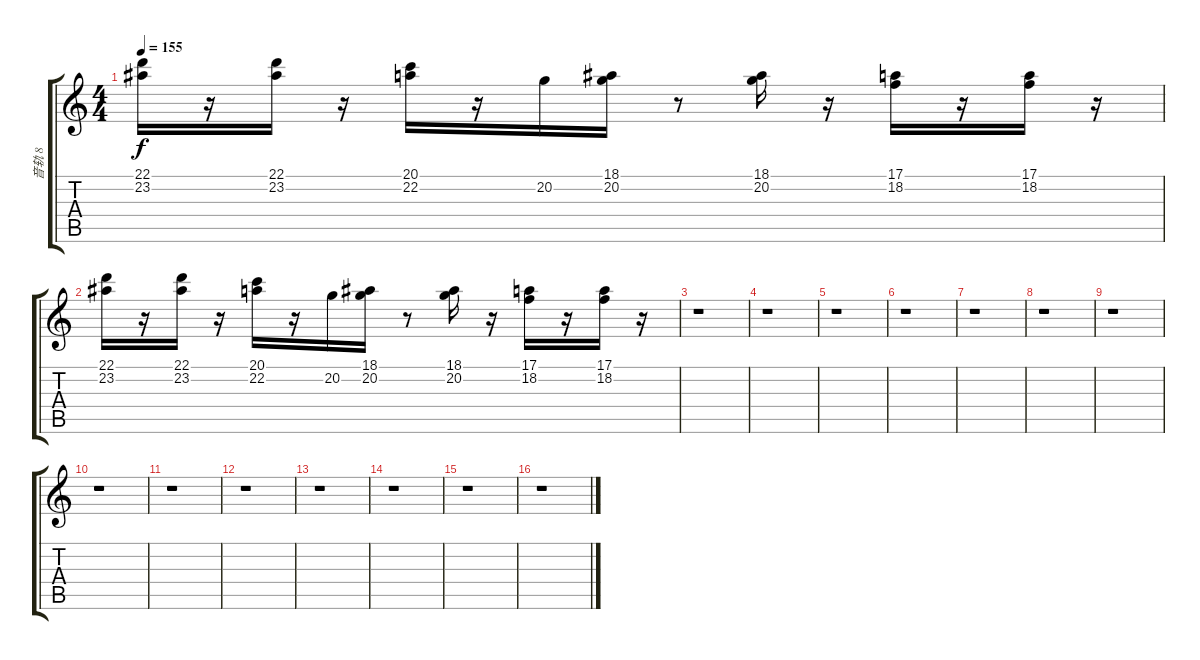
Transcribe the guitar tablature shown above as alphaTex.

\track ("音轨 8" "音轨 8") {instrument synthbrass1}
\staff {score tabs}
\tuning (E4 B3 G3 D3 A2 E2) {hide}
\ts (4 4)
\tempo 155
\clef g2
\ks c
(22.1 23.2).16{dy f} r.16 (22.1 23.2).16 r.16 (20.1 22.2).16 r.16 20.2.16 (18.1 20.2).16 r.8 (18.1 20.2).16 r.16 (17.1 18.2).16 r.16 (17.1 18.2).16 r.16 |
(22.1 23.2).16 r.16 (22.1 23.2).16 r.16 (20.1 22.2).16 r.16 20.2.16 (18.1 20.2).16 r.8 (18.1 20.2).16 r.16 (17.1 18.2).16 r.16 (17.1 18.2).16 r.16 |
r.1 |
r.1 |
r.1 |
r.1 |
r.1 |
r.1 |
r.1 |
r.1 |
r.1 |
r.1 |
r.1 |
r.1 |
r.1 |
r.1
